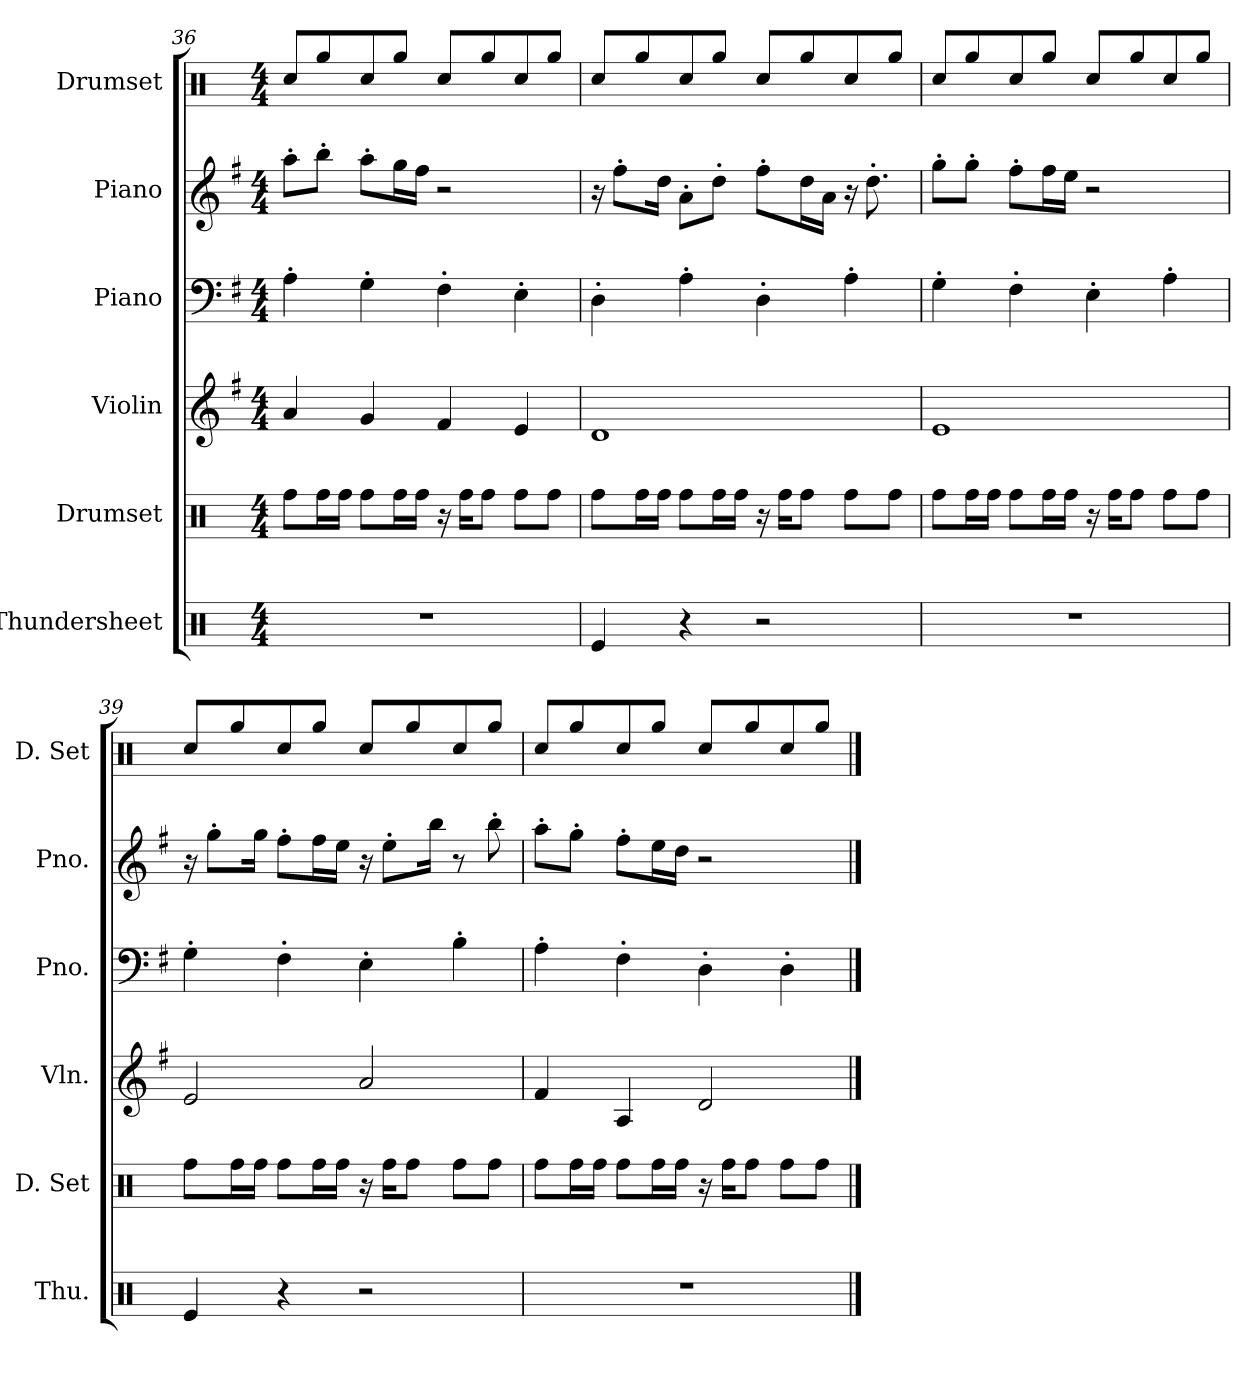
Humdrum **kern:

**kern	**kern	**kern	**kern	**kern	**kern
*part6	*part5	*part4	*part3	*part2	*part1
*staff6	*staff5	*staff4	*staff3	*staff2	*staff1
*I"Thundersheet	*I"Drumset	*I"Violin	*I"Piano	*I"Piano	*I"Drumset
*I'Thu.	*I'D. Set	*I'Vln.	*I'Pno.	*I'Pno.	*I'D. Set
!!LO:PB:g=z
*clefX	*clefX	*clefG2	*clefF4	*clefG2	*clefX
*k[]	*k[]	*k[f#]	*k[f#]	*k[f#]	*k[]
*M4/4	*M4/4	*M4/4	*M4/4	*M4/4	*M4/4
=36	=36	=36	=36	=36	=36
1r	8Rff\L	4a/	4A'\	8aa'\L	8Rcc/L
.	16Rff\L	.	.	8bb'\J	8Rgg/
.	16Rff\JJ	.	.	.	.
.	8Rff\L	4g/	4G'\	8aa'\L	8Rcc/
.	16Rff\L	.	.	16gg\L	8Rgg/J
.	16Rff\JJ	.	.	16ff#\JJ	.
.	16r	4f#/	4F#'\	2r	8Rcc/L
.	16Rff\KL	.	.	.	.
.	8Rff\J	.	.	.	8Rgg/
.	8Rff\L	4e/	4E'\	.	8Rcc/
.	8Rff\J	.	.	.	8Rgg/J
=37	=37	=37	=37	=37	=37
4Re/	8Rff\L	1d	4D'\	16r	8Rcc/L
.	.	.	.	8ff#'\L	.
.	16Rff\L	.	.	.	8Rgg/
.	16Rff\JJ	.	.	16dd\Jk	.
4r	8Rff\L	.	4A'\	8a'\L	8Rcc/
.	16Rff\L	.	.	8dd'\J	8Rgg/J
.	16Rff\JJ	.	.	.	.
2r	16r	.	4D'\	8ff#'\L	8Rcc/L
.	16Rff\KL	.	.	.	.
.	8Rff\J	.	.	16dd\L	8Rgg/
.	.	.	.	16a\JJ	.
.	8Rff\L	.	4A'\	16r	8Rcc/
.	.	.	.	8.dd'\	.
.	8Rff\J	.	.	.	8Rgg/J
=38	=38	=38	=38	=38	=38
1r	8Rff\L	1e	4G'\	8gg'\L	8Rcc/L
.	16Rff\L	.	.	8gg'\J	8Rgg/
.	16Rff\JJ	.	.	.	.
.	8Rff\L	.	4F#'\	8ff#'\L	8Rcc/
.	16Rff\L	.	.	16ff#\L	8Rgg/J
.	16Rff\JJ	.	.	16ee\JJ	.
.	16r	.	4E'\	2r	8Rcc/L
.	16Rff\KL	.	.	.	.
.	8Rff\J	.	.	.	8Rgg/
.	8Rff\L	.	4A'\	.	8Rcc/
.	8Rff\J	.	.	.	8Rgg/J
!!LO:LB:g=z
=39	=39	=39	=39	=39	=39
4Re/	8Rff\L	2e/	4G'\	16r	8Rcc/L
.	.	.	.	8gg'\L	.
.	16Rff\L	.	.	.	8Rgg/
.	16Rff\JJ	.	.	16gg\Jk	.
4r	8Rff\L	.	4F#'\	8ff#'\L	8Rcc/
.	16Rff\L	.	.	16ff#\L	8Rgg/J
.	16Rff\JJ	.	.	16ee\JJ	.
2r	16r	2a/	4E'\	16r	8Rcc/L
.	16Rff\KL	.	.	8ee'\L	.
.	8Rff\J	.	.	.	8Rgg/
.	.	.	.	16bb\Jk	.
.	8Rff\L	.	4B'\	8r	8Rcc/
.	8Rff\J	.	.	8bb'\	8Rgg/J
=40	=40	=40	=40	=40	=40
1r	8Rff\L	4f#/	4A'\	8aa'\L	8Rcc/L
.	16Rff\L	.	.	8gg'\J	8Rgg/
.	16Rff\JJ	.	.	.	.
.	8Rff\L	4A/	4F#'\	8ff#'\L	8Rcc/
.	16Rff\L	.	.	16ee\L	8Rgg/J
.	16Rff\JJ	.	.	16dd\JJ	.
.	16r	2d/	4D'\	2r	8Rcc/L
.	16Rff\KL	.	.	.	.
.	8Rff\J	.	.	.	8Rgg/
.	8Rff\L	.	4D'\	.	8Rcc/
.	8Rff\J	.	.	.	8Rgg/J
==	==	==	==	==	==
*-	*-	*-	*-	*-	*-
